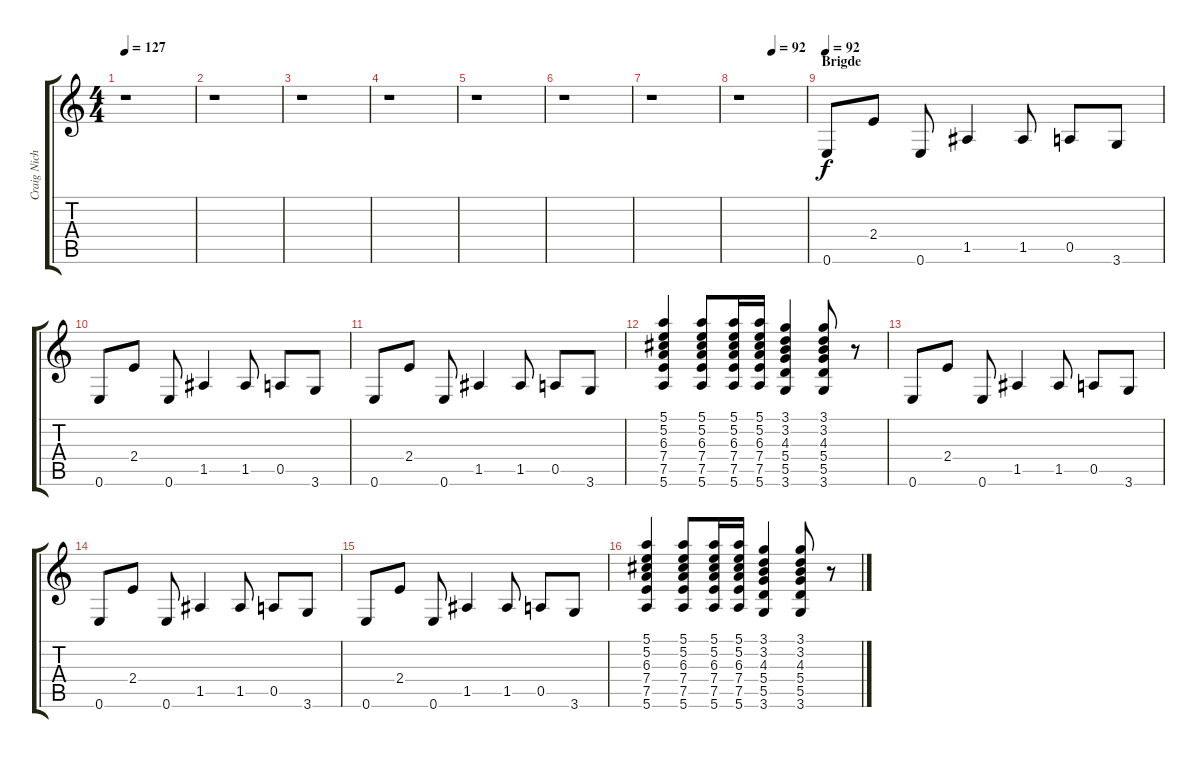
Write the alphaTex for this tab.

\track ("Craig Nicholls 2" "Craig Nich") {instrument electricguitarclean}
\staff {score tabs}
\tuning (E4 B3 G3 D3 A2 E2) {hide}
\ts (4 4)
\tempo 127
\clef g2
\ks c
r.1{dy f} |
r.1 |
r.1 |
r.1 |
r.1 |
r.1 |
r.1 |
\tempo (92 0.5)
r.1 |
\section ("" "Brigde")
\tempo 92
0.6.8{volume 13} 2.4.8 0.6.8 1.5.4 1.5.8 0.5.8 3.6.8 |
0.6.8 2.4.8 0.6.8 1.5.4 1.5.8 0.5.8 3.6.8 |
0.6.8 2.4.8 0.6.8 1.5.4 1.5.8 0.5.8 3.6.8 |
(5.1 5.2 6.3 7.4 7.5 5.6).4{volume 10} (5.1 5.2 6.3 7.4 7.5 5.6).8 (5.1 5.2 6.3 7.4 7.5 5.6).16 (5.1 5.2 6.3 7.4 7.5 5.6).16 (3.1 3.2 4.3 5.4 5.5 3.6).4 (3.1 3.2 4.3 5.4 5.5 3.6).8 r.8 |
0.6.8 2.4.8 0.6.8 1.5.4 1.5.8 0.5.8 3.6.8 |
0.6.8 2.4.8 0.6.8 1.5.4 1.5.8 0.5.8 3.6.8 |
0.6.8 2.4.8 0.6.8 1.5.4 1.5.8 0.5.8 3.6.8 |
(5.1 5.2 6.3 7.4 7.5 5.6).4{volume 10} (5.1 5.2 6.3 7.4 7.5 5.6).8 (5.1 5.2 6.3 7.4 7.5 5.6).16 (5.1 5.2 6.3 7.4 7.5 5.6).16 (3.1 3.2 4.3 5.4 5.5 3.6).4 (3.1 3.2 4.3 5.4 5.5 3.6).8 r.8
